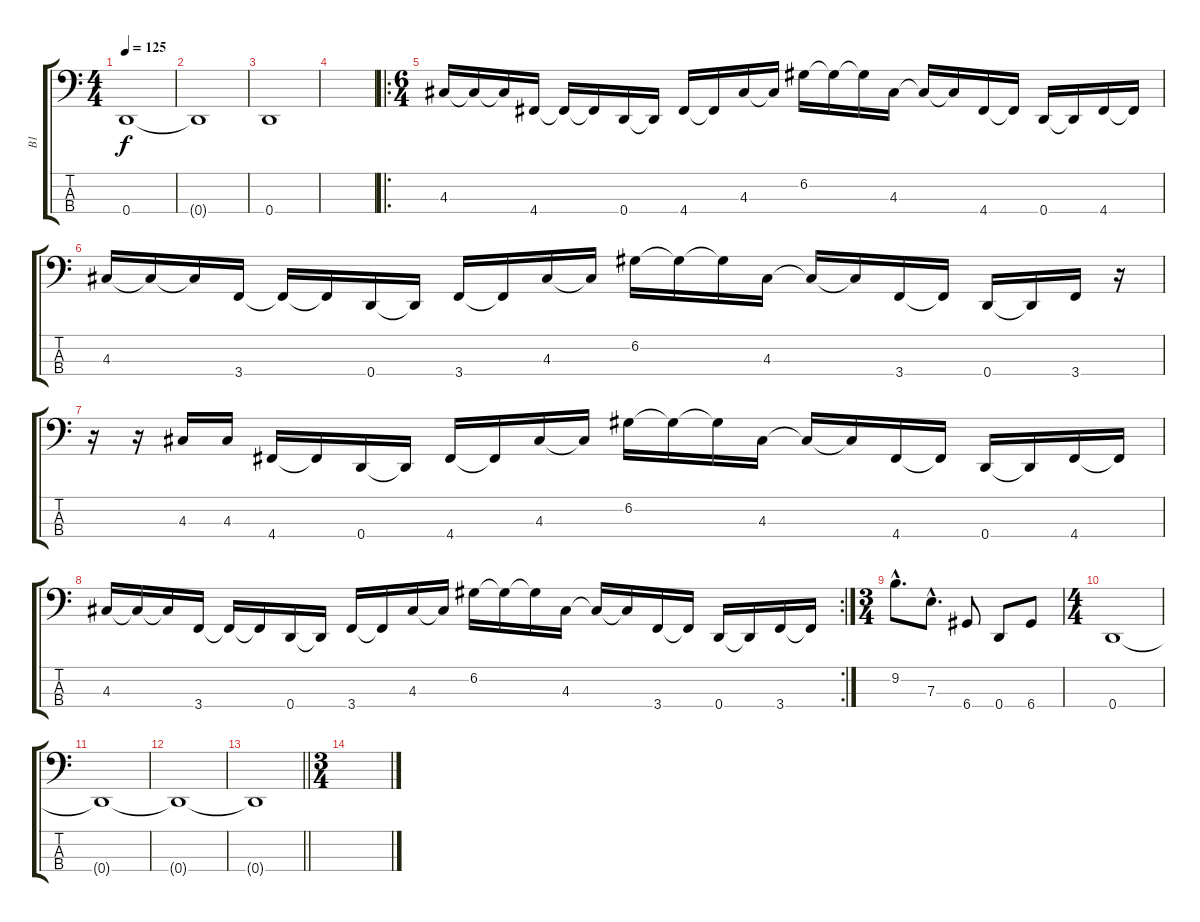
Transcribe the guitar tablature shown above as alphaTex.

\track ("B1" "B1") {instrument slapbass2}
\staff {score tabs}
\tuning (G2 D2 A1 D1) {hide}
\ts (4 4)
\tempo 125
\clef f4
\ks c
0.4.1{dy f} |
0.4{t}.1 |
0.4.1 |
|
\ro
\ts (6 4)
4.3.16 4.3{t}.16 4.3{t}.16 4.4.16 4.4{t}.16 4.4{t}.16 0.4.16 0.4{t}.16 4.4.16 4.4{t}.16 4.3.16 4.3{t}.16 6.2.16 6.2{t}.16 6.2{t}.16 4.3.16 4.3{t}.16 4.3{t}.16 4.4.16 4.4{t}.16 0.4.16 0.4{t}.16 4.4.16 4.4{t}.16 |
4.3.16 4.3{t}.16 4.3{t}.16 3.4.16 3.4{t}.16 3.4{t}.16 0.4.16 0.4{t}.16 3.4.16 3.4{t}.16 4.3.16 4.3{t}.16 6.2.16 6.2{t}.16 6.2{t}.16 4.3.16 4.3{t}.16 4.3{t}.16 3.4.16 3.4{t}.16 0.4.16 0.4{t}.16 3.4.16 r.16 |
r.16 r.16 4.3.16 4.3.16 4.4.16 4.4{t}.16 0.4.16 0.4{t}.16 4.4.16 4.4{t}.16 4.3.16 4.3{t}.16 6.2.16 6.2{t}.16 6.2{t}.16 4.3.16 4.3{t}.16 4.3{t}.16 4.4.16 4.4{t}.16 0.4.16 0.4{t}.16 4.4.16 4.4{t}.16 |
\rc 2
4.3.16 4.3{t}.16 4.3{t}.16 3.4.16 3.4{t}.16 3.4{t}.16 0.4.16 0.4{t}.16 3.4.16 3.4{t}.16 4.3.16 4.3{t}.16 6.2.16 6.2{t}.16 6.2{t}.16 4.3.16 4.3{t}.16 4.3{t}.16 3.4.16 3.4{t}.16 0.4.16 0.4{t}.16 3.4.16 3.4{t}.16 |
\ts (3 4)
9.2{hac}.8{d} 7.3{hac}.8{d} 6.4.8 0.4.8 6.4.8 |
\ts (4 4)
0.4.1 |
0.4{t}.1 |
0.4{t}.1 |
\barLineRight lightlight
0.4{t}.1 |
\ts (3 4)
\section ("" "")
